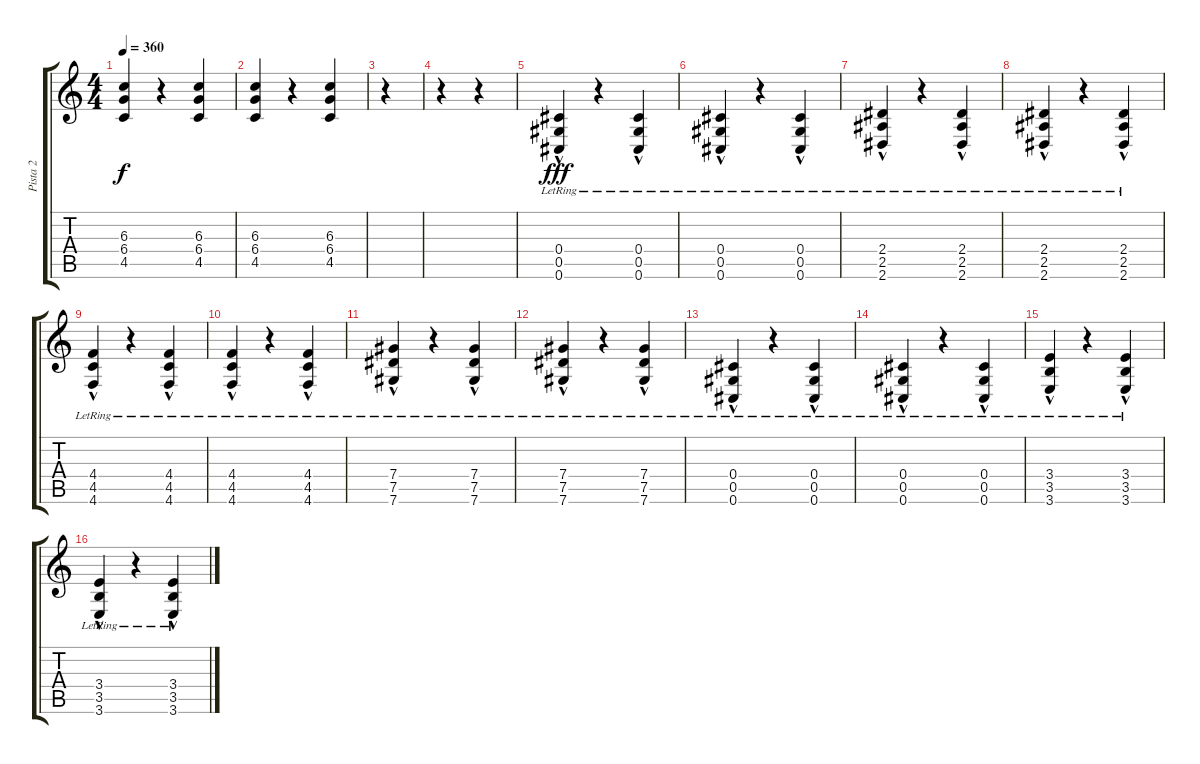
\track ("Pista 2" "Pista 2") {instrument overdrivenguitar}
\staff {score tabs}
\tuning (Eb4 Bb3 Gb3 Db3 Ab2 Db2) {hide}
\ts (4 4)
\tempo 360
\clef g2
\ks c
(6.3 6.4 4.5).4{dy f} r.4 (6.3 6.4 4.5).4 |
(6.3 6.4 4.5).4 r.4 (6.3 6.4 4.5).4 |
r.4 |
r.4 r.4 |
(0.4{hac lr} 0.5{hac lr} 0.6{hac lr}).4{dy fff} r.4 (0.4{hac lr} 0.5{hac lr} 0.6{hac lr}).4 |
(0.4{hac lr} 0.5{hac lr} 0.6{hac lr}).4 r.4 (0.4{hac lr} 0.5{hac lr} 0.6{hac lr}).4 |
(2.4{hac lr} 2.5{hac lr} 2.6{hac lr}).4 r.4 (2.4{hac lr} 2.5{hac lr} 2.6{hac lr}).4 |
(2.4{hac lr} 2.5{hac lr} 2.6{hac lr}).4 r.4 (2.4{hac lr} 2.5{hac lr} 2.6{hac lr}).4 |
(4.4{hac lr} 4.5{hac lr} 4.6{hac lr}).4 r.4 (4.4{hac lr} 4.5{hac lr} 4.6{hac lr}).4 |
(4.4{hac lr} 4.5{hac lr} 4.6{hac lr}).4 r.4 (4.4{hac lr} 4.5{hac lr} 4.6{hac lr}).4 |
(7.4{hac lr} 7.5{hac lr} 7.6{hac lr}).4 r.4 (7.4{hac lr} 7.5{hac lr} 7.6{hac lr}).4 |
(7.4{hac lr} 7.5{hac lr} 7.6{hac lr}).4 r.4 (7.4{hac lr} 7.5{hac lr} 7.6{hac lr}).4 |
(0.4{hac lr} 0.5{hac lr} 0.6{hac lr}).4 r.4 (0.4{hac lr} 0.5{hac lr} 0.6{hac lr}).4 |
(0.4{hac lr} 0.5{hac lr} 0.6{hac lr}).4 r.4 (0.4{hac lr} 0.5{hac lr} 0.6{hac lr}).4 |
(3.4{hac lr} 3.5{hac lr} 3.6{hac lr}).4 r.4 (3.4{hac lr} 3.5{hac lr} 3.6{hac lr}).4 |
(3.4{hac lr} 3.5{hac lr} 3.6{hac lr}).4 r.4 (3.4{hac lr} 3.5{hac lr} 3.6{hac lr}).4
